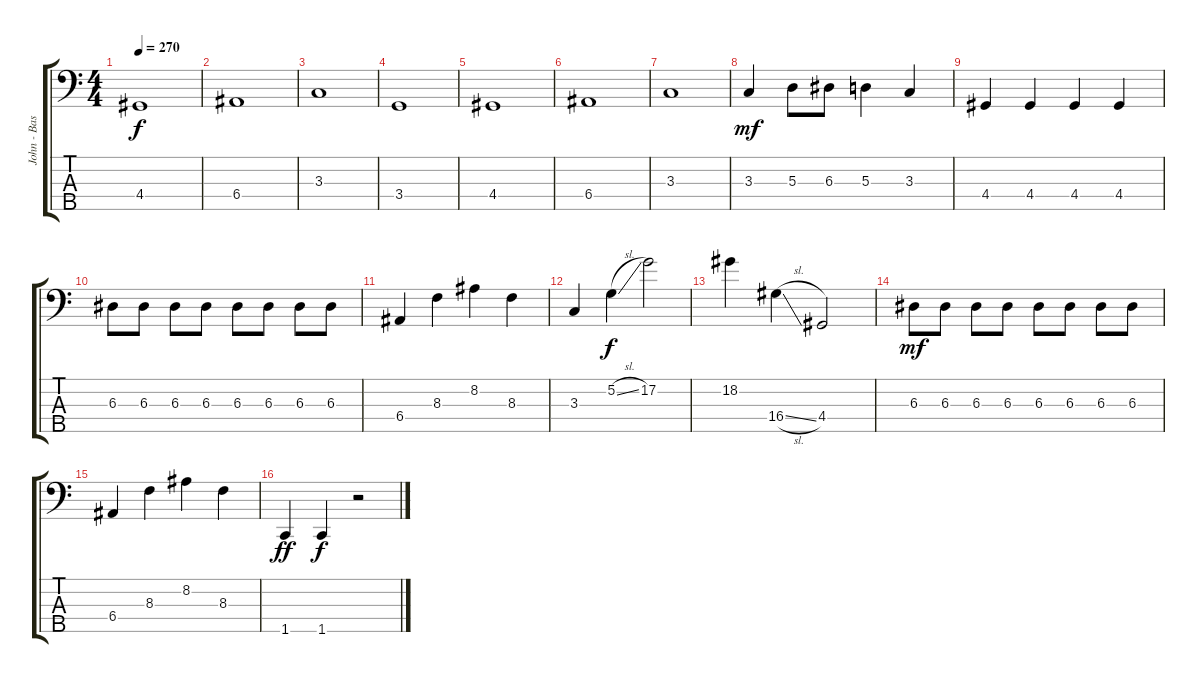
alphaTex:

\track ("John - Bass" "John - Bas") {instrument electricbassfinger}
\staff {score tabs}
\tuning (G2 D2 A1 E1 B0) {hide}
\ts (4 4)
\tempo 270
\clef f4
\ks c
4.4.1{dy f} |
6.4.1 |
3.3.1 |
3.4.1 |
4.4.1 |
6.4.1 |
3.3.1 |
3.3.4{dy mf} 5.3.8 6.3.8 5.3.4 3.3.4 |
4.4.4 4.4.4 4.4.4 4.4.4 |
6.3.8 6.3.8 6.3.8 6.3.8 6.3.8 6.3.8 6.3.8 6.3.8 |
6.4.4 8.3.4 8.2.4 8.3.4 |
3.3.4 5.2{sl}.4{dy f} 17.2.2 |
18.2.4 16.4{sl}.4 4.4.2 |
6.3.8{dy mf} 6.3.8 6.3.8 6.3.8 6.3.8 6.3.8 6.3.8 6.3.8 |
6.4.4 8.3.4 8.2.4 8.3.4 |
1.5.4{dy ff} 1.5.4{dy f} r.2
